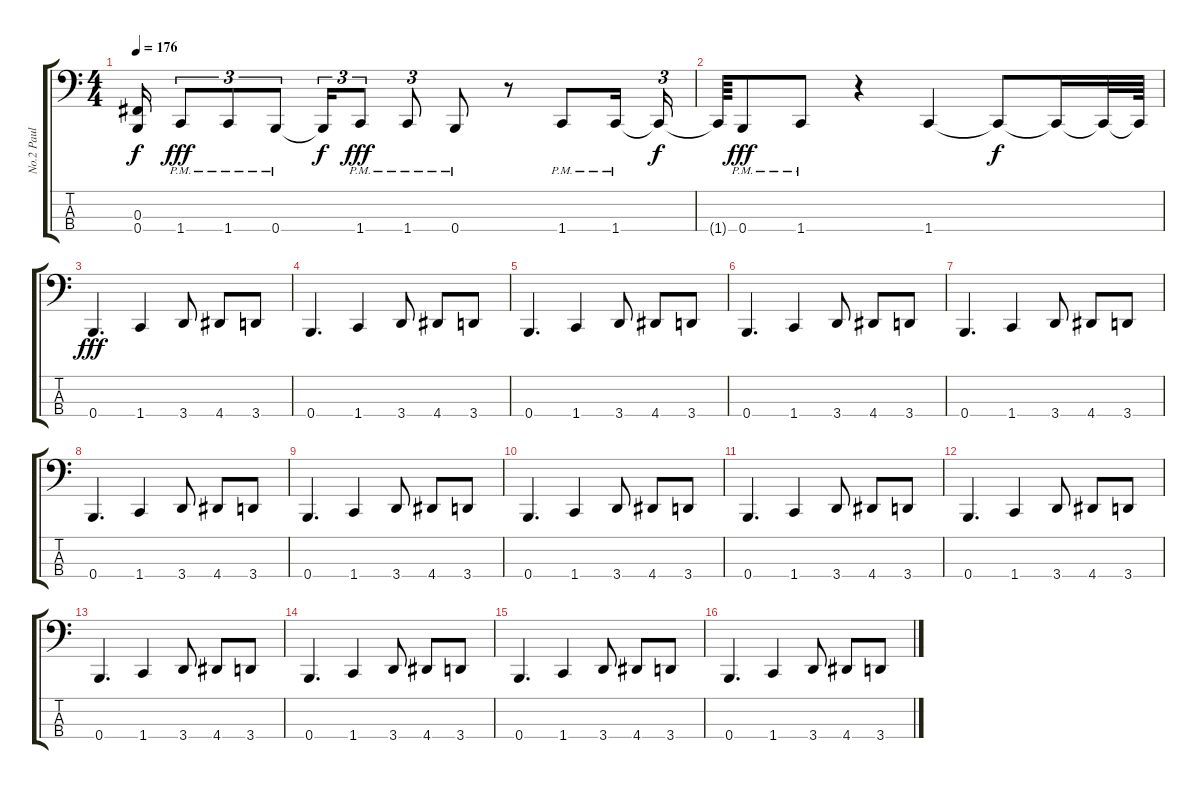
\track ("No.2 Paul" "No.2 Paul") {instrument electricbasspick}
\staff {score tabs}
\tuning (E2 B1 Gb1 B0) {hide}
\ts (4 4)
\tempo 176
\clef f4
\ks c
(0.3 0.4{t}).16{dy f} 1.4{pm}.8{tu (3 2) dy fff} 1.4{pm}.8{tu (3 2)} 0.4{pm}.8{tu (3 2)} 0.4{t}.16{tu (3 2) dy f} 1.4{pm}.8{tu (3 2) dy fff} 1.4{pm}.8{tu (3 2)} 0.4{pm}.8 r.8 1.4{pm}.8 1.4{pm}.16 1.4{t}.16{tu (3 2) dy f} |
1.4{t}.64 0.4{pm}.8{dy fff} 1.4{pm}.8 r.4 1.4.4 1.4{t}.8{dy f} 1.4{t}.16 1.4{t}.32 1.4{t}.64 |
0.4.4{d dy fff} 1.4.4 3.4.8 4.4.8 3.4.8 |
0.4.4{d} 1.4.4 3.4.8 4.4.8 3.4.8 |
0.4.4{d} 1.4.4 3.4.8 4.4.8 3.4.8 |
0.4.4{d} 1.4.4 3.4.8 4.4.8 3.4.8 |
0.4.4{d} 1.4.4 3.4.8 4.4.8 3.4.8 |
0.4.4{d} 1.4.4 3.4.8 4.4.8 3.4.8 |
0.4.4{d} 1.4.4 3.4.8 4.4.8 3.4.8 |
0.4.4{d} 1.4.4 3.4.8 4.4.8 3.4.8 |
0.4.4{d} 1.4.4 3.4.8 4.4.8 3.4.8 |
0.4.4{d} 1.4.4 3.4.8 4.4.8 3.4.8 |
0.4.4{d} 1.4.4 3.4.8 4.4.8 3.4.8 |
0.4.4{d} 1.4.4 3.4.8 4.4.8 3.4.8 |
0.4.4{d} 1.4.4 3.4.8 4.4.8 3.4.8 |
0.4.4{d} 1.4.4 3.4.8 4.4.8 3.4.8
